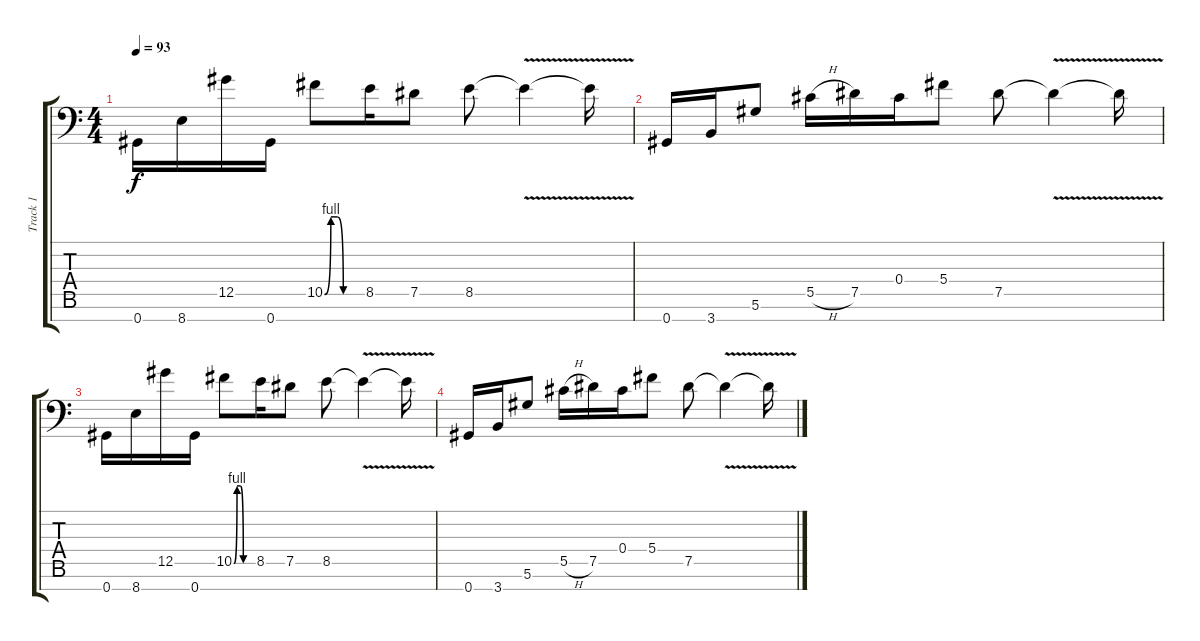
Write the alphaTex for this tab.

\track ("Track 1" "Track 1") {instrument distortionguitar}
\staff {score tabs}
\tuning (Eb4 Bb3 Gb3 Db3 Ab2 Eb2 Ab1) {hide}
\ts (4 4)
\tempo 93
\clef f4
\ks c
0.7.16{dy f instrument distortionguitar} 8.7.16 12.5.16 0.7.16 10.5{be (custom 0 0 10 4 20 4 30 0 60 0)}.8 8.5.16 7.5.8 8.5.8 8.5{v t}.4 8.5{t}.16 |
0.7.16 3.7.16 5.6.8 5.5{h}.16 7.5.16 0.4.16 5.4.8 7.5.8 7.5{v t}.4 7.5{t}.16 |
0.7.16 8.7.16 12.5.16 0.7.16 10.5{be (custom 0 0 10 4 20 4 30 0 60 0)}.8 8.5.16 7.5.8 8.5.8 8.5{v t}.4 8.5{t}.16 |
0.7.16 3.7.16 5.6.8 5.5{h}.16 7.5.16 0.4.16 5.4.8 7.5.8 7.5{v t}.4 7.5{t}.16
